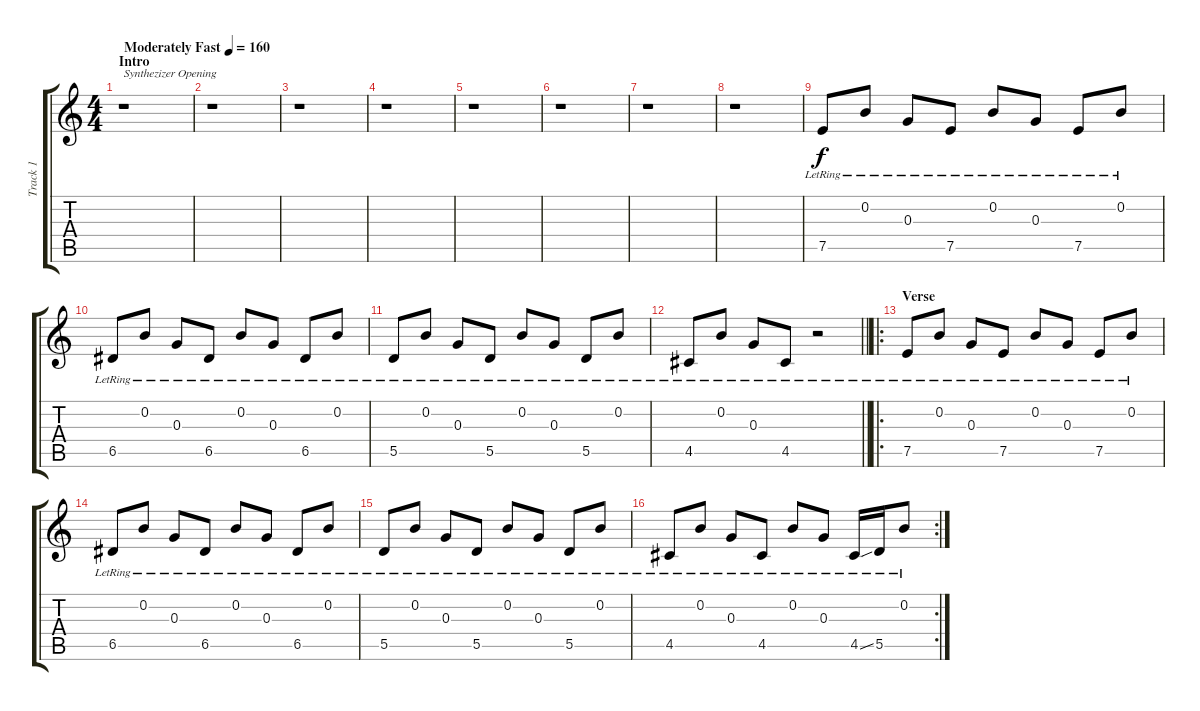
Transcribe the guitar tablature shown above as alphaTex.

\track ("Track 1" "Track 1") {instrument electricguitarclean}
\staff {score tabs}
\tuning (E4 B3 G3 D3 A2 E2) {hide}
\ts (4 4)
\section ("" "Intro")
\tempo (160 "Moderately Fast")
\clef g2
\ks c
r.1{txt "Synthezizer Opening" dy f instrument electricguitarclean} |
r.1 |
r.1 |
r.1 |
r.1 |
r.1 |
r.1 |
r.1 |
7.5{lr}.8 0.2{lr}.8 0.3{lr}.8 7.5{lr}.8 0.2{lr}.8 0.3{lr}.8 7.5{lr}.8 0.2{lr}.8 |
6.5{lr}.8 0.2{lr}.8 0.3{lr}.8 6.5{lr}.8 0.2{lr}.8 0.3{lr}.8 6.5{lr}.8 0.2{lr}.8 |
5.5{lr}.8 0.2{lr}.8 0.3{lr}.8 5.5{lr}.8 0.2{lr}.8 0.3{lr}.8 5.5{lr}.8 0.2{lr}.8 |
\barLineRight lightlight
4.5{lr}.8 0.2{lr}.8 0.3{lr}.8 4.5{lr}.8 r.2 |
\ro
\section ("" "Verse")
7.5{lr}.8 0.2{lr}.8 0.3{lr}.8 7.5{lr}.8 0.2{lr}.8 0.3{lr}.8 7.5{lr}.8 0.2{lr}.8 |
6.5{lr}.8 0.2{lr}.8 0.3{lr}.8 6.5{lr}.8 0.2{lr}.8 0.3{lr}.8 6.5{lr}.8 0.2{lr}.8 |
5.5{lr}.8 0.2{lr}.8 0.3{lr}.8 5.5{lr}.8 0.2{lr}.8 0.3{lr}.8 5.5{lr}.8 0.2{lr}.8 |
\rc 2
4.5{lr}.8 0.2{lr}.8 0.3{lr}.8 4.5{lr}.8 0.2{lr}.8 0.3{lr}.8 4.5{ss lr}.16 5.5{lr}.16 0.2{lr}.8
